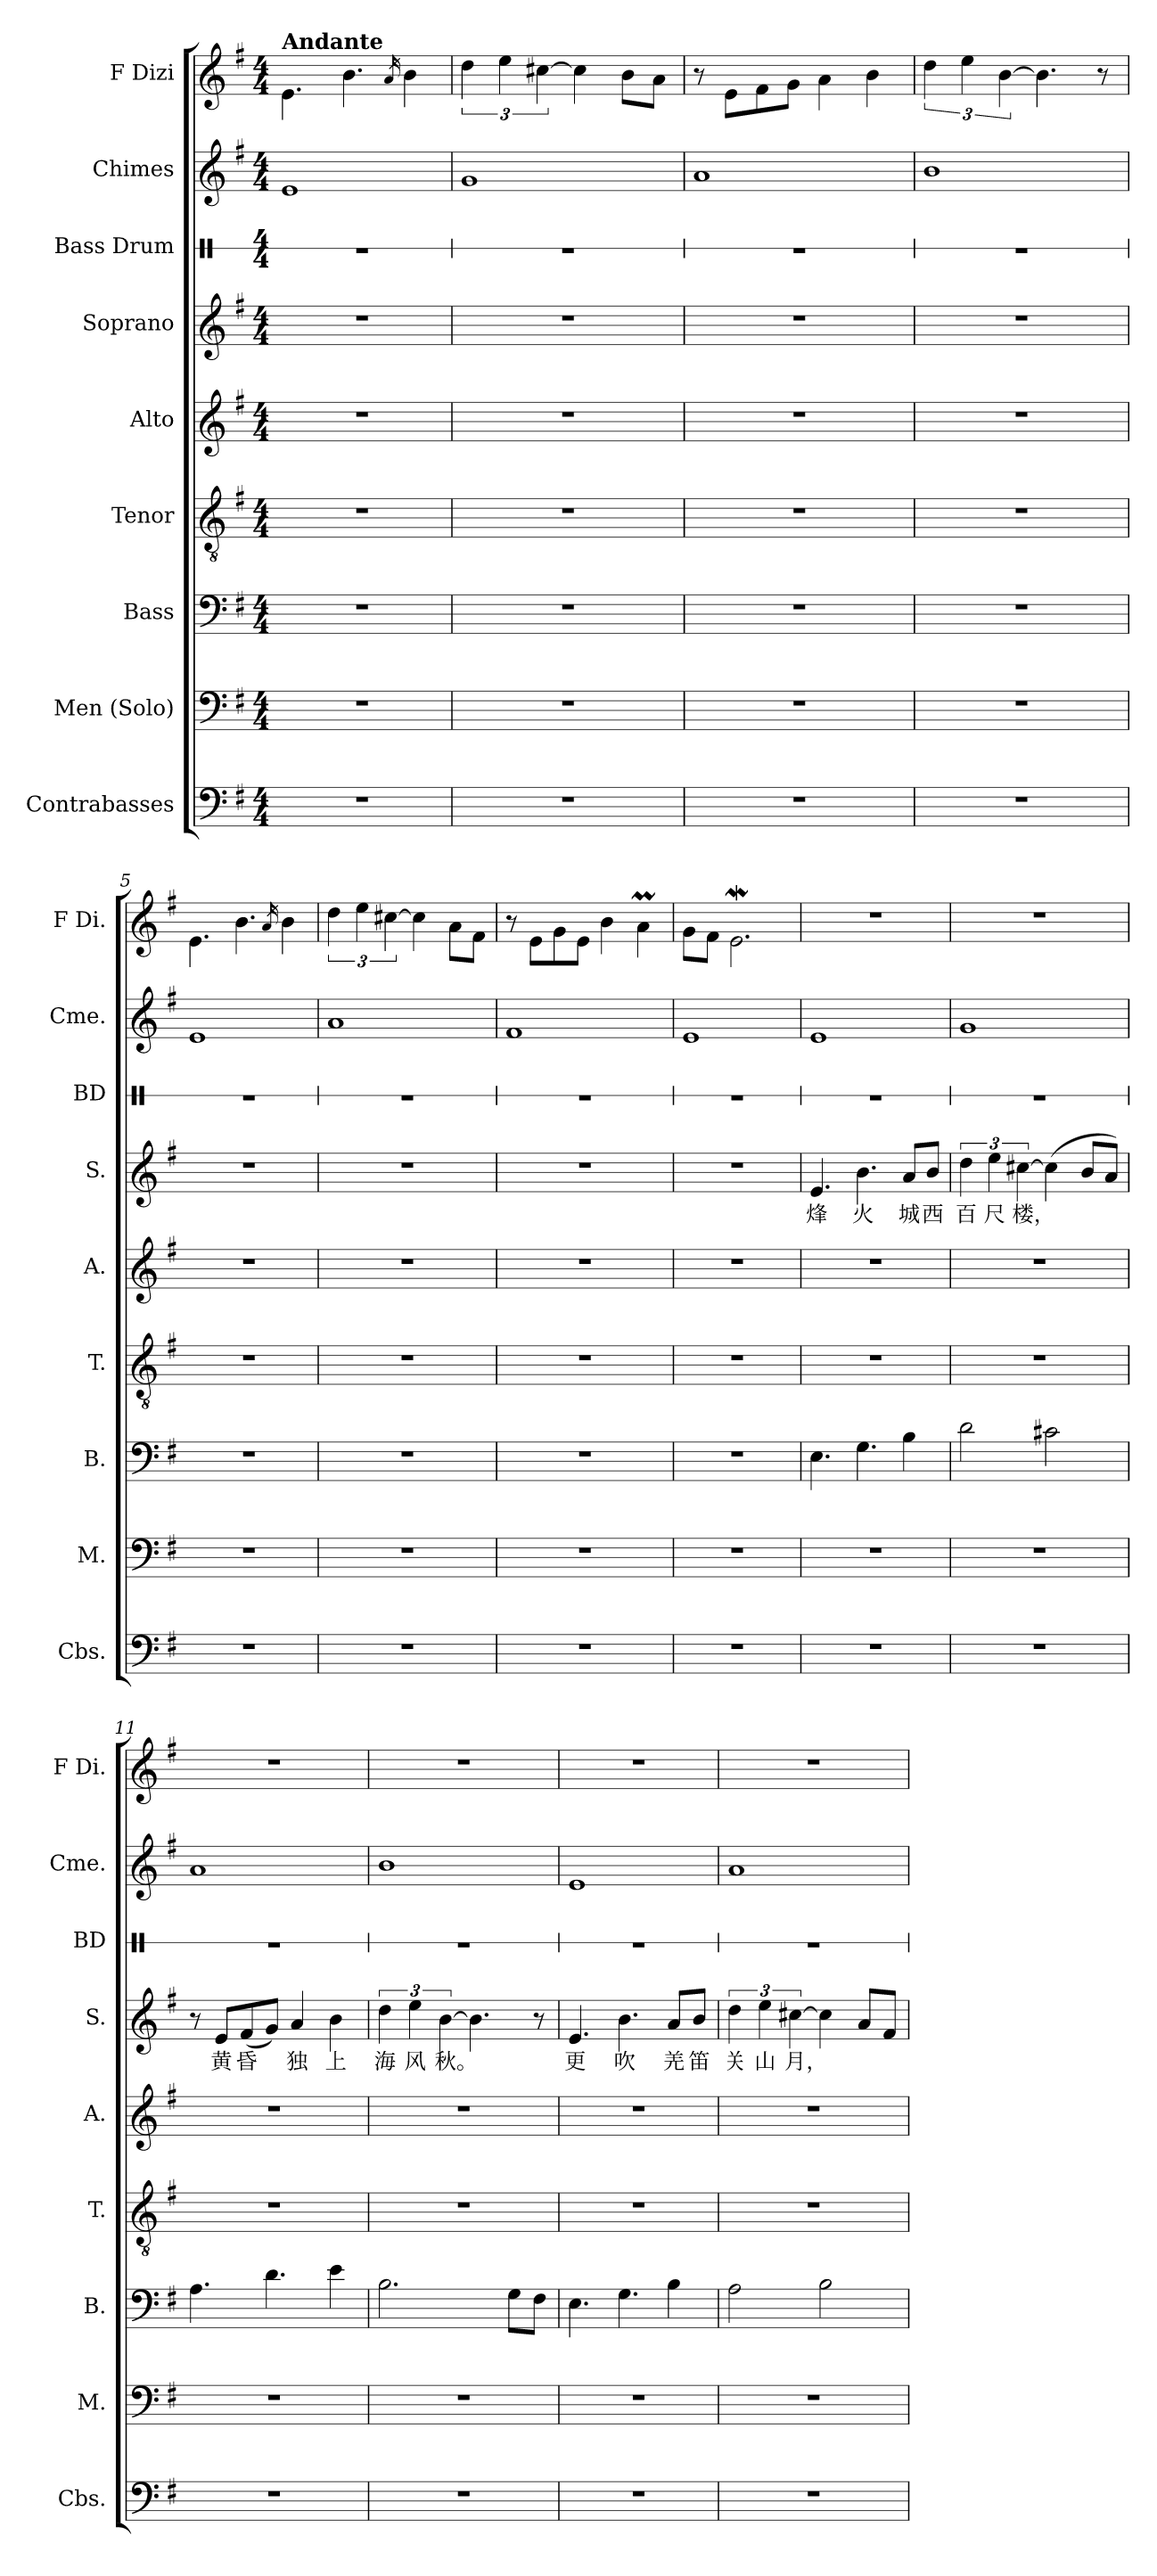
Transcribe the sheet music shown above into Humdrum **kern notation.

**kern	**kern	**kern	**kern	**kern	**kern	**text	**kern	**kern	**kern
*part9	*part8	*part7	*part6	*part5	*part4	*part4	*part3	*part2	*part1
*staff9	*staff8	*staff7	*staff6	*staff5	*staff4	*staff4	*staff3	*staff2	*staff1
*I"Contrabasses	*I"Men (Solo)	*I"Bass	*I"Tenor	*I"Alto	*I"Soprano	*	*I"Bass Drum	*I"Chimes	*I"F Dizi
*I'Cbs.	*I'M.	*I'B.	*I'T.	*I'A.	*I'S.	*	*I'BD	*I'Cme.	*I'F Di.
*	*	*	*	*	*	*	*stria1	*	*
*clefF4	*clefF4	*clefF4	*clefGv2	*clefG2	*clefG2	*	*clefX	*clefG2	*clefG2
*ITrd7c12	*	*	*	*	*	*	*	*	*ITrd-7c-12
*k[f#]	*k[f#]	*k[f#]	*k[f#]	*k[f#]	*k[f#]	*	*k[]	*k[f#]	*k[f#]
*M4/4	*M4/4	*M4/4	*M4/4	*M4/4	*M4/4	*	*M4/4	*M4/4	*M4/4
=1	=1	=1	=1	=1	=1	=1	=1	=1	=1
!	!	!	!	!	!	!	!	!	!LO:TX:a:B:t=Andante
1r	1r	1r	1r	1r	1r	.	1r	1e	4.ee\
.	.	.	.	.	.	.	.	.	4.bb\
.	.	.	.	.	.	.	.	.	16qaa/
.	.	.	.	.	.	.	.	.	4bb\
=2	=2	=2	=2	=2	=2	=2	=2	=2	=2
1r	1r	1r	1r	1r	1r	.	1r	1g	6ddd\
.	.	.	.	.	.	.	.	.	6eee\
.	.	.	.	.	.	.	.	.	[6ccc#X\
.	.	.	.	.	.	.	.	.	4ccc#\]
.	.	.	.	.	.	.	.	.	8bb\L
.	.	.	.	.	.	.	.	.	8aa\J
=3	=3	=3	=3	=3	=3	=3	=3	=3	=3
1r	1r	1r	1r	1r	1r	.	1r	1a	8r
.	.	.	.	.	.	.	.	.	8ee\L
.	.	.	.	.	.	.	.	.	8ff#\
.	.	.	.	.	.	.	.	.	8gg\J
.	.	.	.	.	.	.	.	.	4aa\
.	.	.	.	.	.	.	.	.	4bb\
=4	=4	=4	=4	=4	=4	=4	=4	=4	=4
1r	1r	1r	1r	1r	1r	.	1r	1b	6ddd\
.	.	.	.	.	.	.	.	.	6eee\
.	.	.	.	.	.	.	.	.	[6bb\
.	.	.	.	.	.	.	.	.	4.bb\]
.	.	.	.	.	.	.	.	.	8r
=5	=5	=5	=5	=5	=5	=5	=5	=5	=5
1r	1r	1r	1r	1r	1r	.	1r	1e	4.ee\
.	.	.	.	.	.	.	.	.	4.bb\
.	.	.	.	.	.	.	.	.	16qaa/
.	.	.	.	.	.	.	.	.	4bb\
!!LO:LB:g=z
=6	=6	=6	=6	=6	=6	=6	=6	=6	=6
1r	1r	1r	1r	1r	1r	.	1r	1a	6ddd\
.	.	.	.	.	.	.	.	.	6eee\
.	.	.	.	.	.	.	.	.	[6ccc#X\
.	.	.	.	.	.	.	.	.	4ccc#\]
.	.	.	.	.	.	.	.	.	8aa\L
.	.	.	.	.	.	.	.	.	8ff#\J
=7	=7	=7	=7	=7	=7	=7	=7	=7	=7
1r	1r	1r	1r	1r	1r	.	1r	1f#	8r
.	.	.	.	.	.	.	.	.	8ee\L
.	.	.	.	.	.	.	.	.	8gg\
.	.	.	.	.	.	.	.	.	8ee\J
.	.	.	.	.	.	.	.	.	4bb\
.	.	.	.	.	.	.	.	.	4aaM\
=8	=8	=8	=8	=8	=8	=8	=8	=8	=8
1r	1r	1r	1r	1r	1r	.	1r	1e	8gg\L
.	.	.	.	.	.	.	.	.	8ff#\J
.	.	.	.	.	.	.	.	.	2.eeW\
=9	=9	=9	=9	=9	=9	=9	=9	=9	=9
!	!	!	!	!	!	!LO:LY:b	!	!	!
1r	1r	4.E\	1r	1r	4.e/	烽	1r	1e	1r
!	!	!	!	!	!	!LO:LY:b	!	!	!
.	.	4.G\	.	.	4.b\	火	.	.	.
!	!	!	!	!	!	!LO:LY:b	!	!	!
.	.	4B\	.	.	8a/L	城	.	.	.
!	!	!	!	!	!	!LO:LY:b	!	!	!
.	.	.	.	.	8b/J	西	.	.	.
=10	=10	=10	=10	=10	=10	=10	=10	=10	=10
!	!	!	!	!	!	!LO:LY:b	!	!	!
1r	1r	2d\	1r	1r	6dd\	百	1r	1g	1r
!	!	!	!	!	!	!LO:LY:b	!	!	!
.	.	.	.	.	6ee\	尺	.	.	.
!	!	!	!	!	!	!LO:LY:b	!	!	!
.	.	.	.	.	[6cc#X\	楼，	.	.	.
.	.	2c#X\	.	.	(4cc#\]	.	.	.	.
.	.	.	.	.	8b/L	.	.	.	.
.	.	.	.	.	8a/J)	.	.	.	.
!!LO:LB:g=z
=11	=11	=11	=11	=11	=11	=11	=11	=11	=11
1r	1r	4.A\	1r	1r	8r	.	1r	1a	1r
!	!	!	!	!	!	!LO:LY:b	!	!	!
.	.	.	.	.	8e/L	黄	.	.	.
!	!	!	!	!	!	!LO:LY:b	!	!	!
.	.	.	.	.	(8f#/	昏	.	.	.
.	.	4.d\	.	.	8g/J)	.	.	.	.
!	!	!	!	!	!	!LO:LY:b	!	!	!
.	.	.	.	.	4a/	独	.	.	.
!	!	!	!	!	!	!LO:LY:b	!	!	!
.	.	4e\	.	.	4b\	上	.	.	.
=12	=12	=12	=12	=12	=12	=12	=12	=12	=12
!	!	!	!	!	!	!LO:LY:b	!	!	!
1r	1r	2.B\	1r	1r	6dd\	海	1r	1b	1r
!	!	!	!	!	!	!LO:LY:b	!	!	!
.	.	.	.	.	6ee\	风	.	.	.
!	!	!	!	!	!	!LO:LY:b	!	!	!
.	.	.	.	.	[6b\	秋。	.	.	.
.	.	.	.	.	4.b\]	.	.	.	.
.	.	8G\L	.	.	.	.	.	.	.
.	.	8F#\J	.	.	8r	.	.	.	.
=13	=13	=13	=13	=13	=13	=13	=13	=13	=13
!	!	!	!	!	!	!LO:LY:b	!	!	!
1r	1r	4.E\	1r	1r	4.e/	更	1r	1e	1r
!	!	!	!	!	!	!LO:LY:b	!	!	!
.	.	4.G\	.	.	4.b\	吹	.	.	.
!	!	!	!	!	!	!LO:LY:b	!	!	!
.	.	4B\	.	.	8a/L	羌	.	.	.
!	!	!	!	!	!	!LO:LY:b	!	!	!
.	.	.	.	.	8b/J	笛	.	.	.
=14	=14	=14	=14	=14	=14	=14	=14	=14	=14
!	!	!	!	!	!	!LO:LY:b	!	!	!
1r	1r	2A\	1r	1r	6dd\	关	1r	1a	1r
!	!	!	!	!	!	!LO:LY:b	!	!	!
.	.	.	.	.	6ee\	山	.	.	.
!	!	!	!	!	!	!LO:LY:b	!	!	!
.	.	.	.	.	[6cc#X\	月，	.	.	.
.	.	2B\	.	.	4cc#\]	.	.	.	.
.	.	.	.	.	8a/L	.	.	.	.
.	.	.	.	.	8f#/J	.	.	.	.
=	=	=	=	=	=	=	=	=	=
*-	*-	*-	*-	*-	*-	*-	*-	*-	*-
